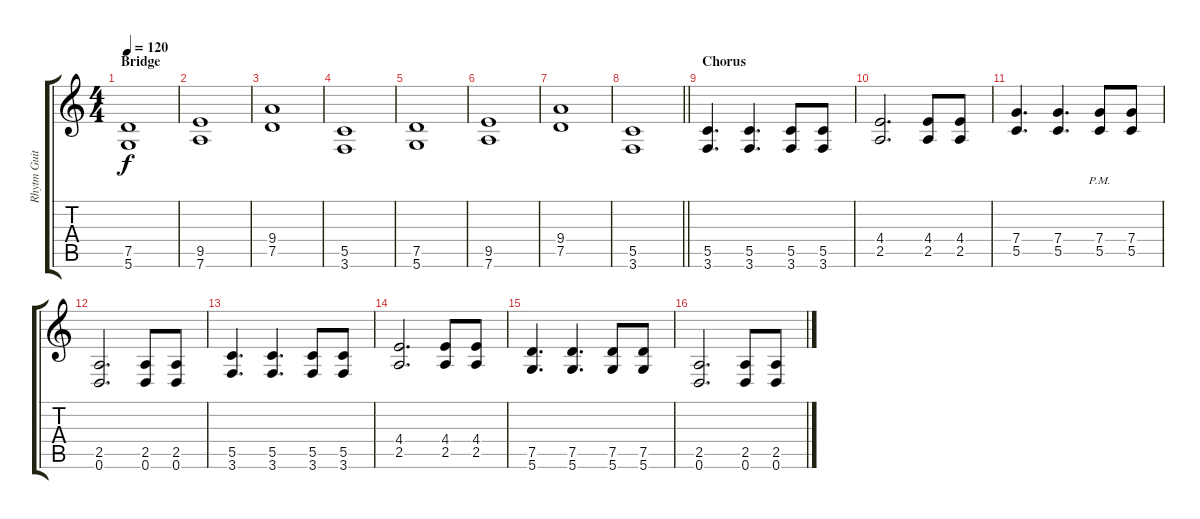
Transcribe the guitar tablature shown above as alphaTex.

\track ("Rhytm Guitar" "Rhytm Guit") {instrument overdrivenguitar}
\staff {score tabs}
\tuning (D4 A3 F3 C3 G2 D2) {hide}
\ts (4 4)
\section ("" "Bridge")
\tempo 120
\clef g2
\ks c
(7.5 5.6).1{dy f volume 8} |
(9.5 7.6).1 |
(9.4 7.5).1 |
(5.5 3.6).1 |
(7.5 5.6).1 |
(9.5 7.6).1 |
(9.4 7.5).1 |
\barLineRight lightlight
(5.5 3.6).1 |
\section ("" "Chorus")
(5.5 3.6).4{d volume 9 instrument distortionguitar} (5.5 3.6).4{d} (5.5 3.6).8 (5.5 3.6).8 |
(4.4 2.5).2{d} (4.4 2.5).8 (4.4 2.5).8 |
(7.4 5.5).4{d} (7.4 5.5).4{d} (7.4{pm} 5.5).8 (7.4 5.5).8 |
(2.5 0.6).2{d} (2.5 0.6).8 (2.5 0.6).8 |
(5.5 3.6).4{d instrument distortionguitar} (5.5 3.6).4{d} (5.5 3.6).8 (5.5 3.6).8 |
(4.4 2.5).2{d} (4.4 2.5).8 (4.4 2.5).8 |
(7.5 5.6).4{d} (7.5 5.6).4{d} (7.5 5.6).8 (7.5 5.6).8 |
(2.5 0.6).2{d} (2.5 0.6).8 (2.5 0.6).8
